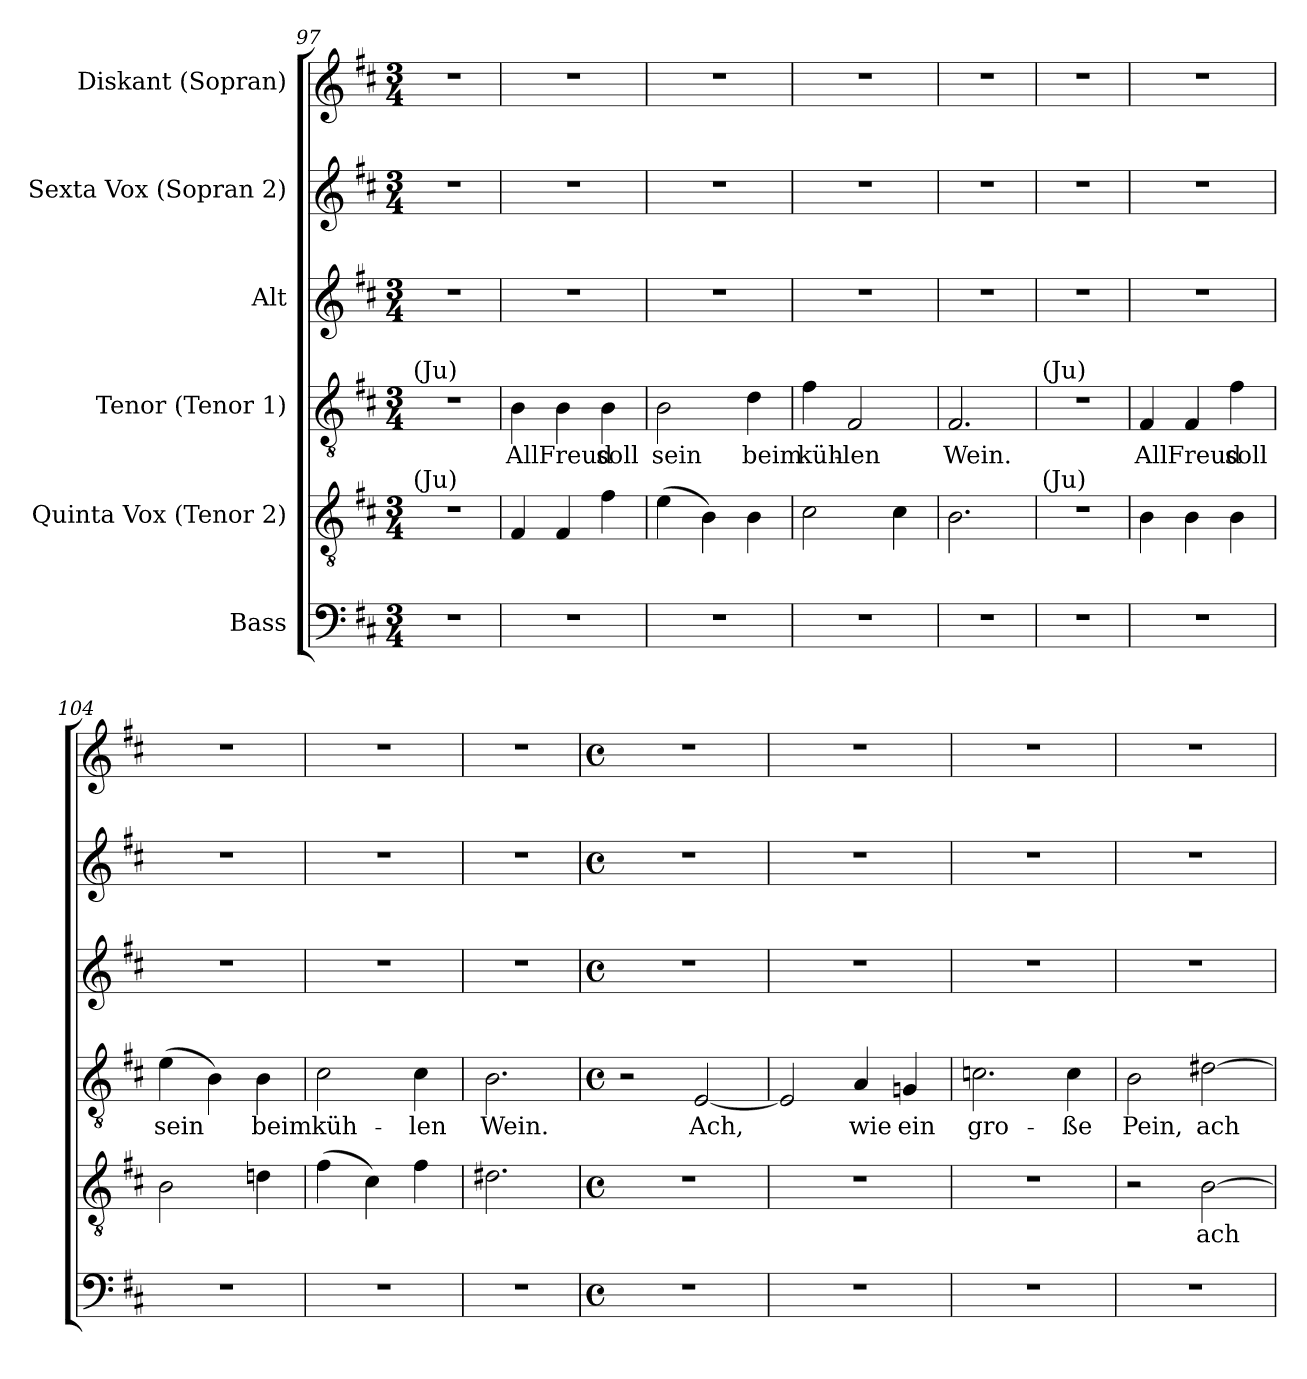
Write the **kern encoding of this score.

**kern	**kern	**text	**kern	**text	**kern	**kern	**kern
*part6	*part5	*part5	*part4	*part4	*part3	*part2	*part1
*staff6	*staff5	*staff5	*staff4	*staff4	*staff3	*staff2	*staff1
*I"Bass	*I"Quinta Vox (Tenor 2)	*	*I"Tenor (Tenor 1)	*	*I"Alt	*I"Sexta Vox (Sopran 2)	*I"Diskant (Sopran)
*clefF4	*clefGv2	*	*clefGv2	*	*clefG2	*clefG2	*clefG2
*k[f#c#]	*k[f#c#]	*	*k[f#c#]	*	*k[f#c#]	*k[f#c#]	*k[f#c#]
*M3/4	*M3/4	*	*M3/4	*	*M3/4	*M3/4	*M3/4
=97	=97	=97	=97	=97	=97	=97	=97
!	!	!	!LO:TX:a:t=(Ju)	!	!	!	!
!	!LO:TX:a:t=(Ju)	!	!	!	!	!	!
2.r	2.r	.	2.r	.	2.r	2.r	2.r
!!LO:PB:g=z
=98	=98	=98	=98	=98	=98	=98	=98
!	!	!	!	!LO:LY:b	!	!	!
2.r	4F#/	.	4B\	All	2.r	2.r	2.r
!	!	!	!	!LO:LY:b	!	!	!
.	4F#/	.	4B\	Freud	.	.	.
!	!	!	!	!LO:LY:b	!	!	!
.	4f#\	.	4B\	soll	.	.	.
=99	=99	=99	=99	=99	=99	=99	=99
!	!	!	!	!LO:LY:b	!	!	!
2.r	(4e\	.	2B\	sein	2.r	2.r	2.r
.	4B\)	.	.	.	.	.	.
!	!	!	!	!LO:LY:b	!	!	!
.	4B\	.	4d\	beim	.	.	.
=100	=100	=100	=100	=100	=100	=100	=100
!	!	!	!	!LO:LY:b	!	!	!
2.r	2c#\	.	4f#\	küh-	2.r	2.r	2.r
!	!	!	!	!LO:LY:b	!	!	!
.	.	.	2F#/	len	.	.	.
.	4c#\	.	.	.	.	.	.
=101	=101	=101	=101	=101	=101	=101	=101
!	!	!	!	!LO:LY:b	!	!	!
2.r	2.B\	.	2.F#/	Wein.	2.r	2.r	2.r
=102	=102	=102	=102	=102	=102	=102	=102
!	!	!	!LO:TX:a:t=(Ju)	!	!	!	!
!	!LO:TX:a:t=(Ju)	!	!	!	!	!	!
2.r	2.r	.	2.r	.	2.r	2.r	2.r
=103	=103	=103	=103	=103	=103	=103	=103
!	!	!	!	!LO:LY:b	!	!	!
2.r	4B\	.	4F#/	All	2.r	2.r	2.r
!	!	!	!	!LO:LY:b	!	!	!
.	4B\	.	4F#/	Freud	.	.	.
!	!	!	!	!LO:LY:b	!	!	!
.	4B\	.	4f#\	soll	.	.	.
=104	=104	=104	=104	=104	=104	=104	=104
!	!	!	!	!LO:LY:b	!	!	!
2.r	2B\	.	(4e\	sein	2.r	2.r	2.r
.	.	.	4B\)	.	.	.	.
!	!	!	!	!LO:LY:b	!	!	!
.	4dn\	.	4B\	beim	.	.	.
=105	=105	=105	=105	=105	=105	=105	=105
!	!	!	!	!LO:LY:b	!	!	!
2.r	(4f#\	.	2c#\	küh-	2.r	2.r	2.r
.	4c#\)	.	.	.	.	.	.
!	!	!	!	!LO:LY:b	!	!	!
.	4f#\	.	4c#\	len	.	.	.
!!LO:LB:g=z
=106	=106	=106	=106	=106	=106	=106	=106
!	!	!	!	!LO:LY:b	!	!	!
2.r	2.d#X\	.	2.B\	Wein.	2.r	2.r	2.r
=107	=107	=107	=107	=107	=107	=107	=107
*M4/4	*M4/4	*	*M4/4	*	*M4/4	*M4/4	*M4/4
*met(c)	*met(c)	*	*met(c)	*	*met(c)	*met(c)	*met(c)
1r	1r	.	2r	.	1r	1r	1r
!	!	!	!	!LO:LY:b	!	!	!
.	.	.	[2E/	Ach,	.	.	.
=108	=108	=108	=108	=108	=108	=108	=108
1r	1r	.	2E/]	.	1r	1r	1r
!	!	!	!	!LO:LY:b	!	!	!
.	.	.	4A/	wie	.	.	.
!	!	!	!	!LO:LY:b	!	!	!
.	.	.	4Gn/	ein	.	.	.
=109	=109	=109	=109	=109	=109	=109	=109
!	!	!	!	!LO:LY:b	!	!	!
1r	1r	.	2.cn\	gro-	1r	1r	1r
!	!	!	!	!LO:LY:b	!	!	!
.	.	.	4c\	ße	.	.	.
=110	=110	=110	=110	=110	=110	=110	=110
!	!	!	!	!LO:LY:b	!	!	!
1r	2r	.	2B\	Pein,	1r	1r	1r
!	!	!LO:LY:b	!	!LO:LY:b	!	!	!
.	[2B\	ach	[2d#X\	ach	.	.	.
=	=	=	=	=	=	=	=
*-	*-	*-	*-	*-	*-	*-	*-
